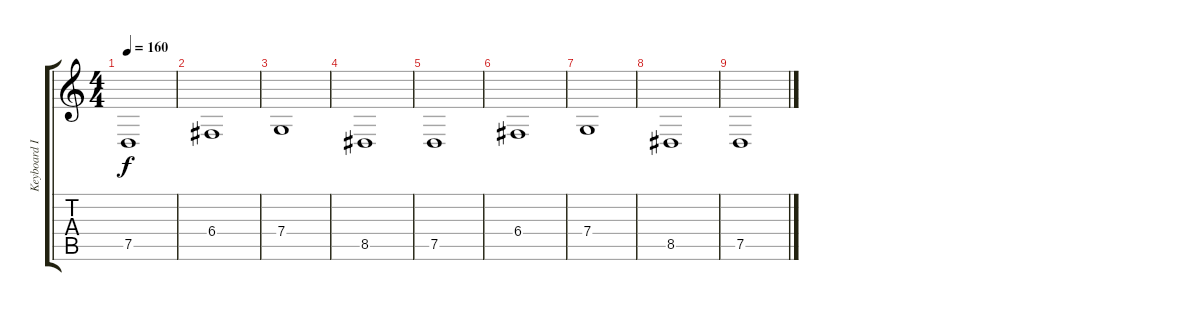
\track ("Keyboard I" "Keyboard I") {instrument stringensemble1}
\staff {score tabs}
\tuning (D4 A3 F3 C3 G2 D2) {hide}
\ts (4 4)
\tempo 160
\clef g2
\ks c
7.5.1{dy f} |
6.4.1 |
7.4.1 |
8.5.1 |
7.5.1 |
6.4.1 |
7.4.1 |
8.5.1 |
7.5.1
